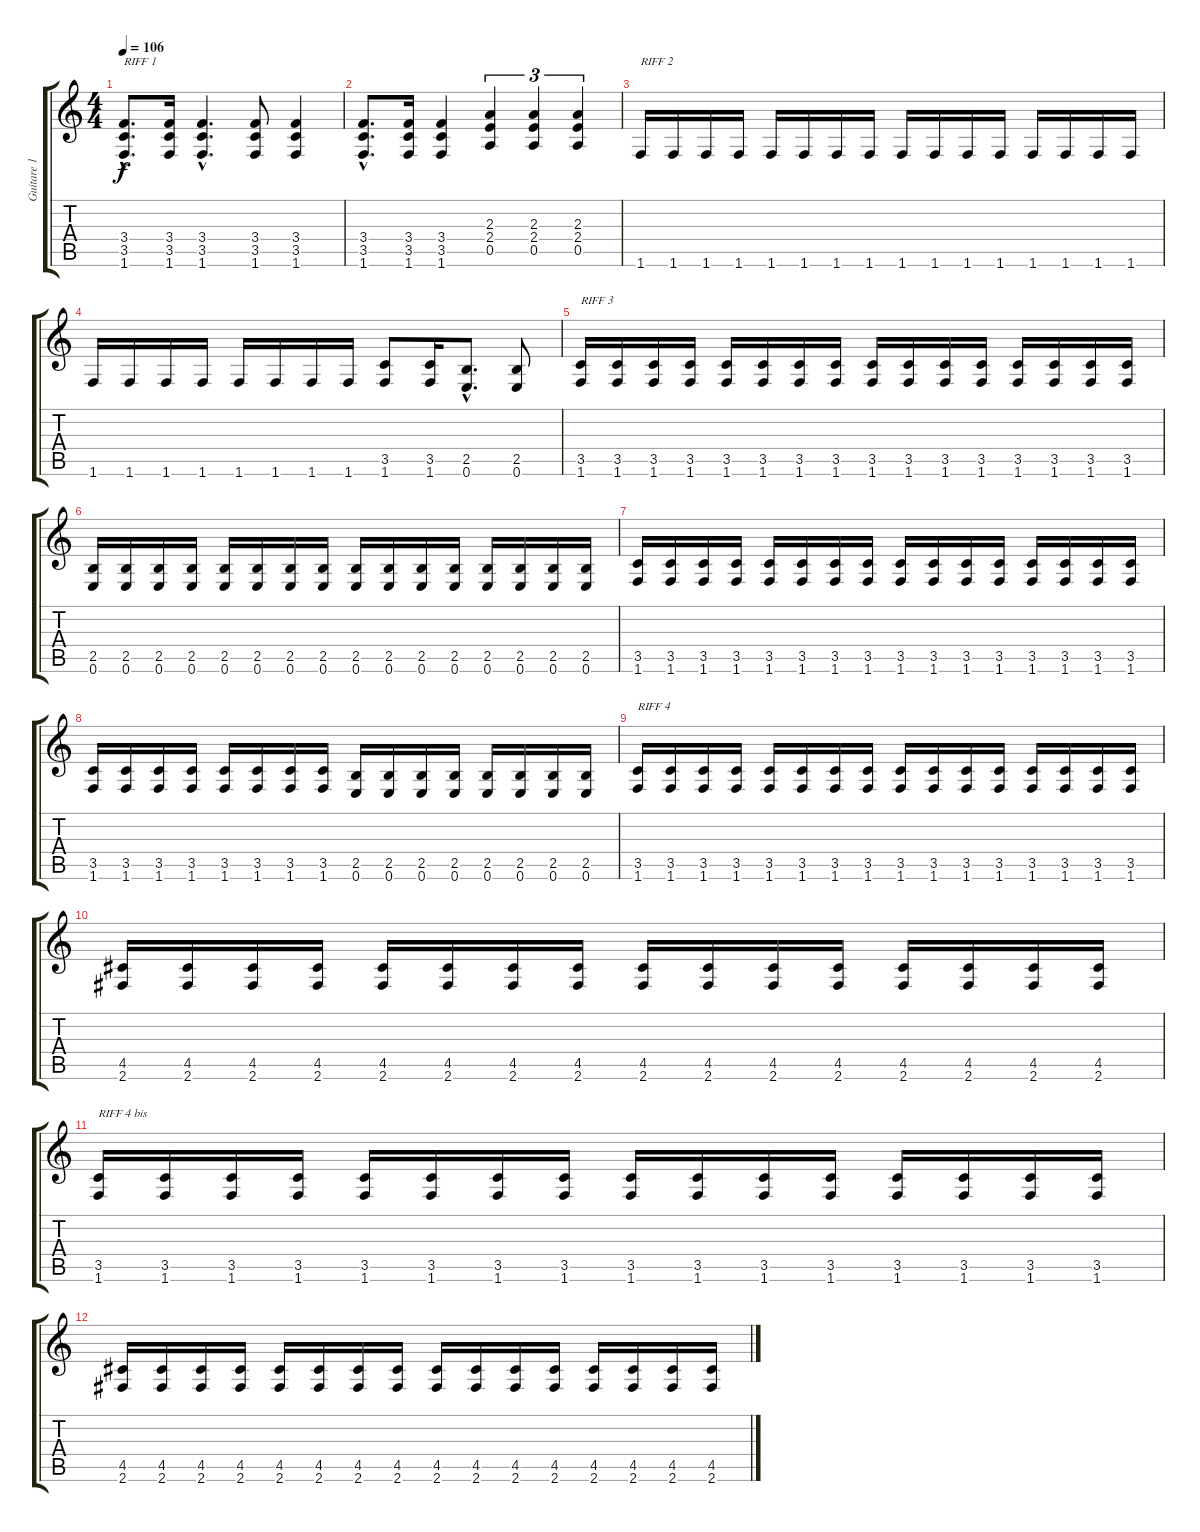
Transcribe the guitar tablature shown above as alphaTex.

\track ("Guitare 1" "Guitare 1") {instrument distortionguitar}
\staff {score tabs}
\tuning (E4 B3 G3 D3 A2 E2) {hide}
\ts (4 4)
\tempo 106
\clef g2
\ks c
(3.4{hac} 3.5{hac} 1.6{hac}).8{d txt "RIFF 1" dy f instrument distortionguitar} (3.4 3.5 1.6).16 (3.4{hac} 3.5{hac} 1.6{hac}).4{d} (3.4 3.5 1.6).8 (3.4 3.5 1.6).4 |
(3.4{hac} 3.5{hac} 1.6{hac}).8{d} (3.4 3.5 1.6).16 (3.4 3.5 1.6).4 (2.3 2.4 0.5).4{tu (3 2)} (2.3 2.4 0.5).4{tu (3 2)} (2.3 2.4 0.5).4{tu (3 2)} |
1.6.16{txt "RIFF 2"} 1.6.16 1.6.16 1.6.16 1.6.16 1.6.16 1.6.16 1.6.16 1.6.16 1.6.16 1.6.16 1.6.16 1.6.16 1.6.16 1.6.16 1.6.16 |
1.6.16 1.6.16 1.6.16 1.6.16 1.6.16 1.6.16 1.6.16 1.6.16 (3.5 1.6).8 (3.5 1.6).16 (2.5{hac} 0.6{hac}).8{d} (2.5 0.6).8 |
(3.5 1.6).16{txt "RIFF 3"} (3.5 1.6).16 (3.5 1.6).16 (3.5 1.6).16 (3.5 1.6).16 (3.5 1.6).16 (3.5 1.6).16 (3.5 1.6).16 (3.5 1.6).16 (3.5 1.6).16 (3.5 1.6).16 (3.5 1.6).16 (3.5 1.6).16 (3.5 1.6).16 (3.5 1.6).16 (3.5 1.6).16 |
(2.5 0.6).16 (2.5 0.6).16 (2.5 0.6).16 (2.5 0.6).16 (2.5 0.6).16 (2.5 0.6).16 (2.5 0.6).16 (2.5 0.6).16 (2.5 0.6).16 (2.5 0.6).16 (2.5 0.6).16 (2.5 0.6).16 (2.5 0.6).16 (2.5 0.6).16 (2.5 0.6).16 (2.5 0.6).16 |
(3.5 1.6).16 (3.5 1.6).16 (3.5 1.6).16 (3.5 1.6).16 (3.5 1.6).16 (3.5 1.6).16 (3.5 1.6).16 (3.5 1.6).16 (3.5 1.6).16 (3.5 1.6).16 (3.5 1.6).16 (3.5 1.6).16 (3.5 1.6).16 (3.5 1.6).16 (3.5 1.6).16 (3.5 1.6).16 |
(3.5 1.6).16 (3.5 1.6).16 (3.5 1.6).16 (3.5 1.6).16 (3.5 1.6).16 (3.5 1.6).16 (3.5 1.6).16 (3.5 1.6).16 (2.5 0.6).16 (2.5 0.6).16 (2.5 0.6).16 (2.5 0.6).16 (2.5 0.6).16 (2.5 0.6).16 (2.5 0.6).16 (2.5 0.6).16 |
(3.5 1.6).16{txt "RIFF 4"} (3.5 1.6).16 (3.5 1.6).16 (3.5 1.6).16 (3.5 1.6).16 (3.5 1.6).16 (3.5 1.6).16 (3.5 1.6).16 (3.5 1.6).16 (3.5 1.6).16 (3.5 1.6).16 (3.5 1.6).16 (3.5 1.6).16 (3.5 1.6).16 (3.5 1.6).16 (3.5 1.6).16 |
(4.5 2.6).16 (4.5 2.6).16 (4.5 2.6).16 (4.5 2.6).16 (4.5 2.6).16 (4.5 2.6).16 (4.5 2.6).16 (4.5 2.6).16 (4.5 2.6).16 (4.5 2.6).16 (4.5 2.6).16 (4.5 2.6).16 (4.5 2.6).16 (4.5 2.6).16 (4.5 2.6).16 (4.5 2.6).16 |
(3.5 1.6).16{txt "RIFF 4 bis"} (3.5 1.6).16 (3.5 1.6).16 (3.5 1.6).16 (3.5 1.6).16 (3.5 1.6).16 (3.5 1.6).16 (3.5 1.6).16 (3.5 1.6).16 (3.5 1.6).16 (3.5 1.6).16 (3.5 1.6).16 (3.5 1.6).16 (3.5 1.6).16 (3.5 1.6).16 (3.5 1.6).16 |
(4.5 2.6).16 (4.5 2.6).16 (4.5 2.6).16 (4.5 2.6).16 (4.5 2.6).16 (4.5 2.6).16 (4.5 2.6).16 (4.5 2.6).16 (4.5 2.6).16 (4.5 2.6).16 (4.5 2.6).16 (4.5 2.6).16 (4.5 2.6).16 (4.5 2.6).16 (4.5 2.6).16 (4.5 2.6).16
